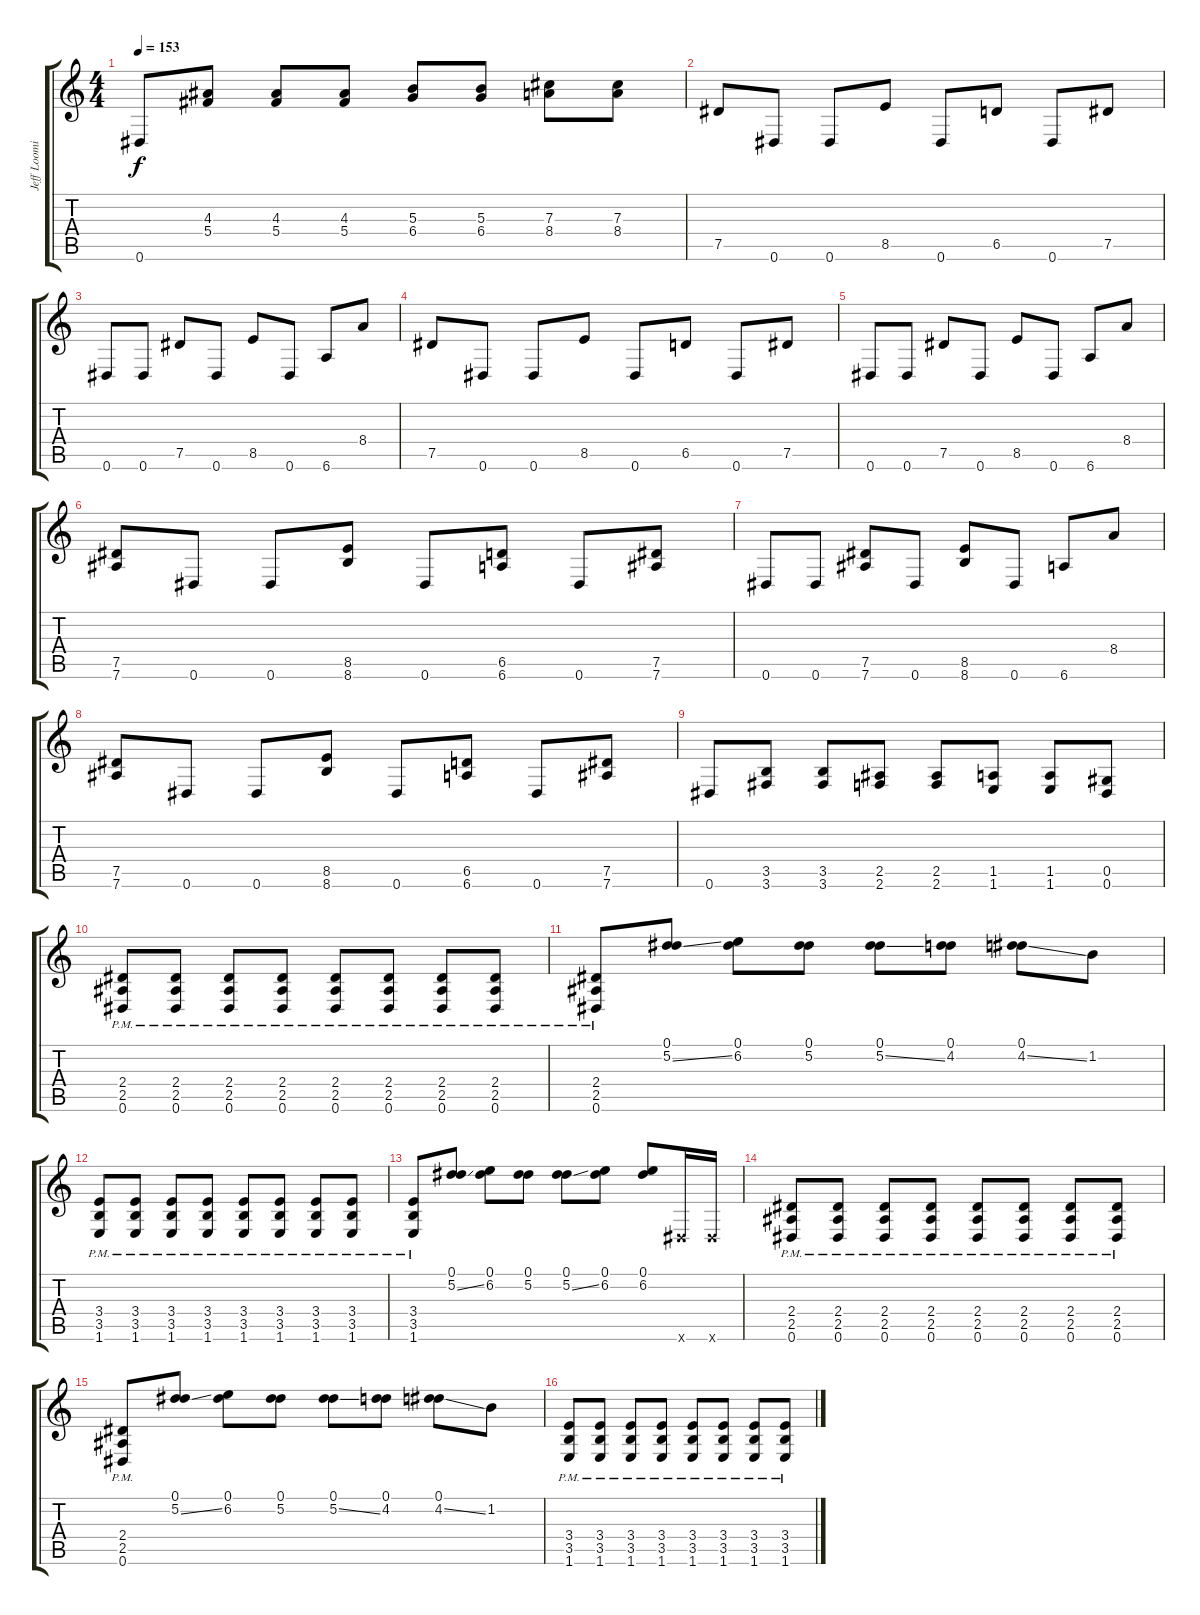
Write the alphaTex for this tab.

\track ("Jeff Loomis" "Jeff Loomi") {instrument distortionguitar}
\staff {score tabs}
\tuning (Eb4 Bb3 Gb3 Db3 Ab2 Eb2) {hide}
\ts (4 4)
\tempo 153
\clef g2
\ks c
0.6.8{dy f} (4.3 5.4).8 (4.3 5.4).8 (4.3 5.4).8 (5.3 6.4).8 (5.3 6.4).8 (7.3 8.4).8 (7.3 8.4).8 |
7.5.8 0.6.8 0.6.8 8.5.8 0.6.8 6.5.8 0.6.8 7.5.8 |
0.6.8 0.6.8 7.5.8 0.6.8 8.5.8 0.6.8 6.6.8 8.4.8 |
7.5.8 0.6.8 0.6.8 8.5.8 0.6.8 6.5.8 0.6.8 7.5.8 |
0.6.8 0.6.8 7.5.8 0.6.8 8.5.8 0.6.8 6.6.8 8.4.8 |
(7.5 7.6).8 0.6.8 0.6.8 (8.5 8.6).8 0.6.8 (6.5 6.6).8 0.6.8 (7.5 7.6).8 |
0.6.8 0.6.8 (7.5 7.6).8 0.6.8 (8.5 8.6).8 0.6.8 6.6.8 8.4.8 |
(7.5 7.6).8 0.6.8 0.6.8 (8.5 8.6).8 0.6.8 (6.5 6.6).8 0.6.8 (7.5 7.6).8 |
0.6.8 (3.5 3.6).8 (3.5 3.6).8 (2.5 2.6).8 (2.5 2.6).8 (1.5 1.6).8 (1.5 1.6).8 (0.5 0.6).8 |
(2.4{pm} 2.5{pm} 0.6{pm}).8{volume 15} (2.4{pm} 2.5{pm} 0.6{pm}).8 (2.4{pm} 2.5{pm} 0.6{pm}).8 (2.4{pm} 2.5{pm} 0.6{pm}).8 (2.4{pm} 2.5{pm} 0.6{pm}).8 (2.4{pm} 2.5{pm} 0.6{pm}).8 (2.4{pm} 2.5{pm} 0.6{pm}).8 (2.4{pm} 2.5{pm} 0.6{pm}).8 |
(2.4{pm} 2.5{pm} 0.6{pm}).8 (0.1 5.2{ss}).8 (0.1 6.2).8 (0.1 5.2).8 (0.1 5.2{ss}).8 (0.1 4.2).8 (0.1 4.2{ss}).8 1.2.8 |
(3.4{pm} 3.5{pm} 1.6{pm}).8 (3.4{pm} 3.5{pm} 1.6{pm}).8 (3.4{pm} 3.5{pm} 1.6{pm}).8 (3.4{pm} 3.5{pm} 1.6{pm}).8 (3.4{pm} 3.5{pm} 1.6{pm}).8 (3.4{pm} 3.5{pm} 1.6{pm}).8 (3.4{pm} 3.5{pm} 1.6{pm}).8 (3.4{pm} 3.5{pm} 1.6{pm}).8 |
(3.4{pm} 3.5{pm} 1.6{pm}).8 (0.1 5.2{ss}).8 (0.1 6.2).8 (0.1 5.2).8 (0.1 5.2{ss}).8 (0.1 6.2).8 (0.1 6.2).8 0.6{x}.16 0.6{x}.16 |
(2.4{pm} 2.5{pm} 0.6{pm}).8 (2.4{pm} 2.5{pm} 0.6{pm}).8 (2.4{pm} 2.5{pm} 0.6{pm}).8 (2.4{pm} 2.5{pm} 0.6{pm}).8 (2.4{pm} 2.5{pm} 0.6{pm}).8 (2.4{pm} 2.5{pm} 0.6{pm}).8 (2.4{pm} 2.5{pm} 0.6{pm}).8 (2.4{pm} 2.5{pm} 0.6{pm}).8 |
(2.4{pm} 2.5{pm} 0.6{pm}).8 (0.1 5.2{ss}).8 (0.1 6.2).8 (0.1 5.2).8 (0.1 5.2{ss}).8 (0.1 4.2).8 (0.1 4.2{ss}).8 1.2.8 |
(3.4{pm} 3.5{pm} 1.6{pm}).8 (3.4{pm} 3.5{pm} 1.6{pm}).8 (3.4{pm} 3.5{pm} 1.6{pm}).8 (3.4{pm} 3.5{pm} 1.6{pm}).8 (3.4{pm} 3.5{pm} 1.6{pm}).8 (3.4{pm} 3.5{pm} 1.6{pm}).8 (3.4{pm} 3.5{pm} 1.6{pm}).8 (3.4{pm} 3.5{pm} 1.6{pm}).8
